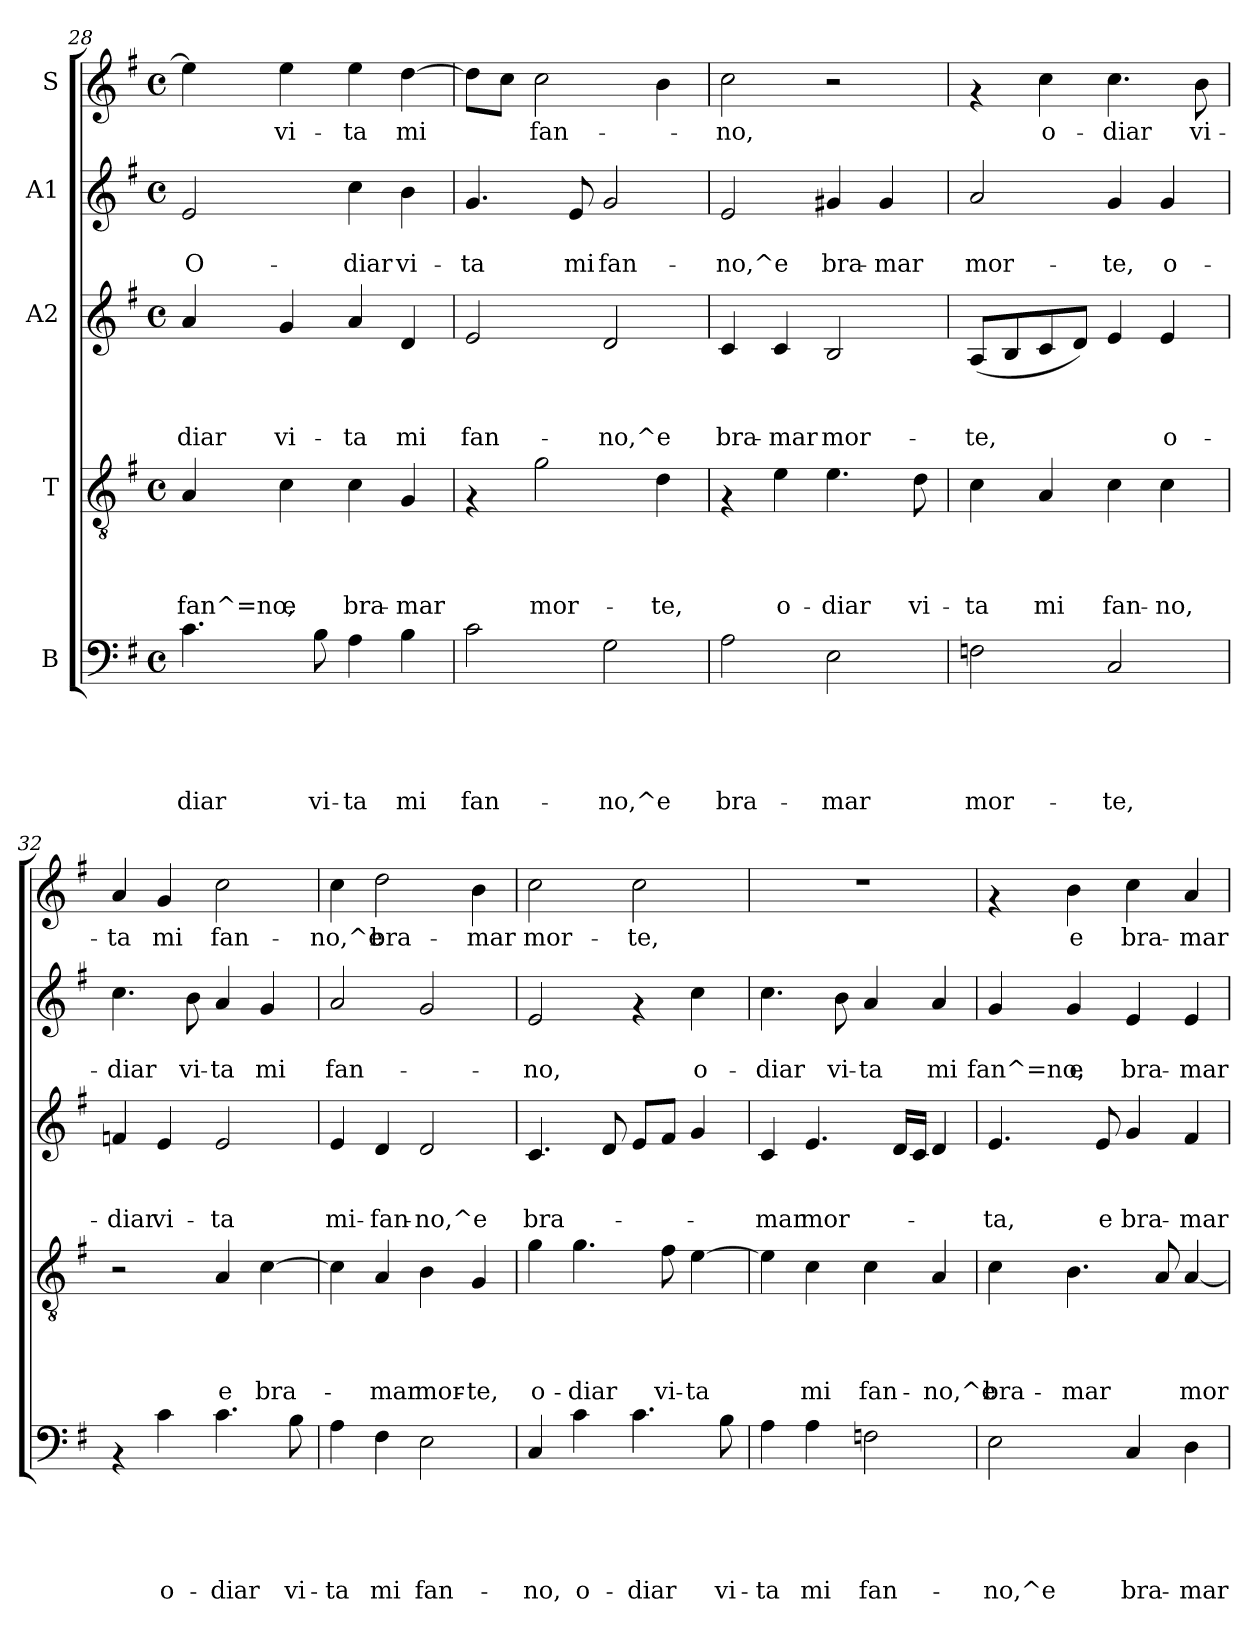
**kern	**text	**text	**text	**text	**text	**kern	**text	**text	**text	**text	**kern	**text	**text	**text	**kern	**text	**text	**kern	**text
*part5	*part5	*part5	*part5	*part5	*part5	*part4	*part4	*part4	*part4	*part4	*part3	*part3	*part3	*part3	*part2	*part2	*part2	*part1	*part1
*staff5	*staff5	*staff5	*staff5	*staff5	*staff5	*staff4	*staff4	*staff4	*staff4	*staff4	*staff3	*staff3	*staff3	*staff3	*staff2	*staff2	*staff2	*staff1	*staff1
*I"B	*	*	*	*	*	*I"T	*	*	*	*	*I"A2	*	*	*	*I"A1	*	*	*I"S	*
*clefF4	*	*	*	*	*	*clefGv2	*	*	*	*	*clefG2	*	*	*	*clefG2	*	*	*clefG2	*
*k[f#]	*	*	*	*	*	*k[f#]	*	*	*	*	*k[f#]	*	*	*	*k[f#]	*	*	*k[f#]	*
*G:	*	*	*	*	*	*G:	*	*	*	*	*G:	*	*	*	*G:	*	*	*G:	*
*M4/4	*	*	*	*	*	*M4/4	*	*	*	*	*M4/4	*	*	*	*M4/4	*	*	*M4/4	*
*met(c)	*	*	*	*	*	*met(c)	*	*	*	*	*met(c)	*	*	*	*met(c)	*	*	*met(c)	*
=28	=28	=28	=28	=28	=28	=28	=28	=28	=28	=28	=28	=28	=28	=28	=28	=28	=28	=28	=28
!	!	!	!	!	!LO:LY:b	!	!	!	!	!LO:LY:b	!	!	!	!LO:LY:b	!	!	!LO:LY:b	!	!
4.c\	.	.	.	.	-diar	4A/	.	.	.	fan^=no,	4a/	.	.	-diar	2e/	.	O-	4ee\]	.
!	!	!	!	!	!	!	!	!	!	!LO:LY:b	!	!	!	!LO:LY:b	!	!	!	!	!LO:LY:b
.	.	.	.	.	.	4c\	.	.	.	e	4g/	.	.	vi-	.	.	.	4ee\	vi-
!	!	!	!	!	!LO:LY:b	!	!	!	!	!	!	!	!	!	!	!	!	!	!
8B\	.	.	.	.	vi-	.	.	.	.	.	.	.	.	.	.	.	.	.	.
!	!	!	!	!	!LO:LY:b	!	!	!	!	!LO:LY:b	!	!	!	!LO:LY:b	!	!	!LO:LY:b	!	!LO:LY:b
4A\	.	.	.	.	-ta	4c\	.	.	.	bra-	4a/	.	.	-ta	4cc\	.	-diar	4ee\	-ta
!	!	!	!	!	!LO:LY:b	!	!	!	!	!LO:LY:b	!	!	!	!LO:LY:b	!	!	!LO:LY:b	!	!LO:LY:b
4B\	.	.	.	.	mi	4G/	.	.	.	-mar	4d/	.	.	mi	4b\	.	vi-	[>4dd\	mi
!!LO:PB:g=z
=29	=29	=29	=29	=29	=29	=29	=29	=29	=29	=29	=29	=29	=29	=29	=29	=29	=29	=29	=29
!	!	!	!	!	!LO:LY:b	!	!	!	!	!	!	!	!	!LO:LY:b	!	!	!LO:LY:b	!	!
2c\	.	.	.	.	fan-	4rF	.	.	.	.	2e/	.	.	fan-	4.g/	.	-ta	8dd\L]	.
.	.	.	.	.	.	.	.	.	.	.	.	.	.	.	.	.	.	8cc\J	.
!	!	!	!	!	!	!	!	!	!	!LO:LY:b	!	!	!	!	!	!	!	!	!LO:LY:b
.	.	.	.	.	.	2g\	.	.	.	mor-	.	.	.	.	.	.	.	2cc\	fan-
!	!	!	!	!	!	!	!	!	!	!	!	!	!	!	!	!	!LO:LY:b	!	!
.	.	.	.	.	.	.	.	.	.	.	.	.	.	.	8e/	.	mi	.	.
!	!	!	!	!	!LO:LY:b	!	!	!	!	!	!	!	!	!LO:LY:b	!	!	!LO:LY:b	!	!
2G\	.	.	.	.	-no,^e	.	.	.	.	.	2d/	.	.	-no,^e	2g/	.	fan-	.	.
!	!	!	!	!	!	!	!	!	!	!LO:LY:b	!	!	!	!	!	!	!	!	!
.	.	.	.	.	.	4d\	.	.	.	-te,	.	.	.	.	.	.	.	4b\	.
=30	=30	=30	=30	=30	=30	=30	=30	=30	=30	=30	=30	=30	=30	=30	=30	=30	=30	=30	=30
!	!	!	!	!	!LO:LY:b	!	!	!	!	!	!	!	!	!LO:LY:b	!	!	!LO:LY:b	!	!LO:LY:b
2A\	.	.	.	.	bra-	4rF	.	.	.	.	4c/	.	.	bra-	2e/	.	-no,^e	2cc\	-no,
!	!	!	!	!	!	!	!	!	!	!LO:LY:b	!	!	!	!LO:LY:b	!	!	!	!	!
.	.	.	.	.	.	4e\	.	.	.	o-	4c/	.	.	-mar	.	.	.	.	.
!	!	!	!	!	!LO:LY:b	!	!	!	!	!LO:LY:b	!	!	!	!LO:LY:b	!	!	!LO:LY:b	!	!
2E\	.	.	.	.	-mar	4.e\	.	.	.	-diar	2B/	.	.	mor-	4g#X/	.	bra-	2r	.
!	!	!	!	!	!	!	!	!	!	!	!	!	!	!	!	!	!LO:LY:b	!	!
.	.	.	.	.	.	.	.	.	.	.	.	.	.	.	4g#/	.	-mar	.	.
!	!	!	!	!	!	!	!	!	!	!LO:LY:b	!	!	!	!	!	!	!	!	!
.	.	.	.	.	.	8d\	.	.	.	vi-	.	.	.	.	.	.	.	.	.
=31	=31	=31	=31	=31	=31	=31	=31	=31	=31	=31	=31	=31	=31	=31	=31	=31	=31	=31	=31
!	!	!	!	!	!LO:LY:b	!	!	!	!	!LO:LY:b	!	!	!	!LO:LY:b	!	!	!LO:LY:b	!	!
2Fn\	.	.	.	.	mor-	4c\	.	.	.	-ta	(>8A/L	.	.	-te,	2a/	.	mor-	4rf	.
.	.	.	.	.	.	.	.	.	.	.	8B/	.	.	.	.	.	.	.	.
!	!	!	!	!	!	!	!	!	!	!LO:LY:b	!	!	!	!	!	!	!	!	!LO:LY:b
.	.	.	.	.	.	4A/	.	.	.	mi	8c/	.	.	.	.	.	.	4cc\	o-
.	.	.	.	.	.	.	.	.	.	.	8d/J)	.	.	.	.	.	.	.	.
!	!	!	!	!	!LO:LY:b	!	!	!	!	!LO:LY:b	!	!	!	!	!	!	!LO:LY:b	!	!LO:LY:b
2C/	.	.	.	.	-te,	4c\	.	.	.	fan-	4e/	.	.	.	4g/	.	-te,	4.cc\	-diar
!	!	!	!	!	!	!	!	!	!	!LO:LY:b	!	!	!	!LO:LY:b	!	!	!LO:LY:b	!	!
.	.	.	.	.	.	4c\	.	.	.	-no,	4e/	.	.	o-	4g/	.	o-	.	.
!	!	!	!	!	!	!	!	!	!	!	!	!	!	!	!	!	!	!	!LO:LY:b
.	.	.	.	.	.	.	.	.	.	.	.	.	.	.	.	.	.	8b\	vi-
=32	=32	=32	=32	=32	=32	=32	=32	=32	=32	=32	=32	=32	=32	=32	=32	=32	=32	=32	=32
!	!	!	!	!	!	!	!	!	!	!	!	!	!	!LO:LY:b	!	!	!LO:LY:b	!	!LO:LY:b
4rAA	.	.	.	.	.	2r	.	.	.	.	4fn/	.	.	-diar	4.cc\	.	-diar	4a/	-ta
!	!	!	!	!	!LO:LY:b	!	!	!	!	!	!	!	!	!LO:LY:b	!	!	!	!	!LO:LY:b
4c\	.	.	.	.	o-	.	.	.	.	.	4e/	.	.	vi-	.	.	.	4g/	mi
!	!	!	!	!	!	!	!	!	!	!	!	!	!	!	!	!	!LO:LY:b	!	!
.	.	.	.	.	.	.	.	.	.	.	.	.	.	.	8b\	.	vi-	.	.
!	!	!	!	!	!LO:LY:b	!	!	!	!	!LO:LY:b	!	!	!	!LO:LY:b	!	!	!LO:LY:b	!	!LO:LY:b
4.c\	.	.	.	.	-diar	4A/	.	.	.	e	2e/	.	.	-ta	4a/	.	-ta	2cc\	fan-
!	!	!	!	!	!	!	!	!	!	!LO:LY:b	!	!	!	!	!	!	!LO:LY:b	!	!
.	.	.	.	.	.	[>4c\	.	.	.	bra-	.	.	.	.	4g/	.	mi	.	.
!	!	!	!	!	!LO:LY:b	!	!	!	!	!	!	!	!	!	!	!	!	!	!
8B\	.	.	.	.	vi-	.	.	.	.	.	.	.	.	.	.	.	.	.	.
=33	=33	=33	=33	=33	=33	=33	=33	=33	=33	=33	=33	=33	=33	=33	=33	=33	=33	=33	=33
!	!	!	!	!	!LO:LY:b	!	!	!	!	!	!	!	!	!LO:LY:b	!	!	!LO:LY:b	!	!LO:LY:b
4A\	.	.	.	.	-ta	4c\]	.	.	.	.	4e/	.	.	mi-	2a/	.	fan-	4cc\	-no,^e
!	!	!	!	!	!LO:LY:b	!	!	!	!	!LO:LY:b	!	!	!	!LO:LY:b	!	!	!	!	!LO:LY:b
4F#\	.	.	.	.	mi	4A/	.	.	.	-mar	4d/	.	.	-fan-	.	.	.	2dd\	bra-
!	!	!	!	!	!LO:LY:b	!	!	!	!	!LO:LY:b	!	!	!	!LO:LY:b	!	!	!	!	!
2E\	.	.	.	.	fan-	4B\	.	.	.	mor-	2d/	.	.	-no,^e	2g/	.	.	.	.
!	!	!	!	!	!	!	!	!	!	!LO:LY:b	!	!	!	!	!	!	!	!	!LO:LY:b
.	.	.	.	.	.	4G/	.	.	.	-te,	.	.	.	.	.	.	.	4b\	-mar
!!LO:LB:g=z
=34	=34	=34	=34	=34	=34	=34	=34	=34	=34	=34	=34	=34	=34	=34	=34	=34	=34	=34	=34
!	!	!	!	!	!LO:LY:b	!	!	!	!	!LO:LY:b	!	!	!	!LO:LY:b	!	!	!LO:LY:b	!	!LO:LY:b
4C/	.	.	.	.	-no,	4g\	.	.	.	o-	4.c/	.	.	bra-	2e/	.	-no,	2cc\	mor-
!	!	!	!	!	!LO:LY:b	!	!	!	!	!LO:LY:b	!	!	!	!	!	!	!	!	!
4c\	.	.	.	.	o-	4.g\	.	.	.	-diar	.	.	.	.	.	.	.	.	.
.	.	.	.	.	.	.	.	.	.	.	8d/	.	.	.	.	.	.	.	.
!	!	!	!	!	!LO:LY:b	!	!	!	!	!	!	!	!	!	!	!	!	!	!LO:LY:b
4.c\	.	.	.	.	-diar	.	.	.	.	.	8e/L	.	.	.	4rf	.	.	2cc\	-te,
!	!	!	!	!	!	!	!	!	!	!LO:LY:b	!	!	!	!	!	!	!	!	!
.	.	.	.	.	.	8f#\	.	.	.	vi-	8f#/J	.	.	.	.	.	.	.	.
!	!	!	!	!	!	!	!	!	!	!LO:LY:b	!	!	!	!	!	!	!LO:LY:b	!	!
.	.	.	.	.	.	[>4e\	.	.	.	-ta	4g/	.	.	.	4cc\	.	o-	.	.
!	!	!	!	!	!LO:LY:b	!	!	!	!	!	!	!	!	!	!	!	!	!	!
8B\	.	.	.	.	vi-	.	.	.	.	.	.	.	.	.	.	.	.	.	.
=35	=35	=35	=35	=35	=35	=35	=35	=35	=35	=35	=35	=35	=35	=35	=35	=35	=35	=35	=35
!	!	!	!	!	!LO:LY:b	!	!	!	!	!	!	!	!	!LO:LY:b	!	!	!LO:LY:b	!	!
4A\	.	.	.	.	-ta	4e\]	.	.	.	.	4c/	.	.	-mar	4.cc\	.	-diar	1r	.
!	!	!	!	!	!LO:LY:b	!	!	!	!	!LO:LY:b	!	!	!	!LO:LY:b	!	!	!	!	!
4A\	.	.	.	.	mi	4c\	.	.	.	mi	4.e/	.	.	mor-	.	.	.	.	.
!	!	!	!	!	!	!	!	!	!	!	!	!	!	!	!	!	!LO:LY:b	!	!
.	.	.	.	.	.	.	.	.	.	.	.	.	.	.	8b\	.	vi-	.	.
!	!	!	!	!	!LO:LY:b	!	!	!	!	!LO:LY:b	!	!	!	!	!	!	!LO:LY:b	!	!
2Fn\	.	.	.	.	fan-	4c\	.	.	.	fan-	.	.	.	.	4a/	.	-ta	.	.
.	.	.	.	.	.	.	.	.	.	.	16d/LL	.	.	.	.	.	.	.	.
.	.	.	.	.	.	.	.	.	.	.	16c/JJ	.	.	.	.	.	.	.	.
!	!	!	!	!	!	!	!	!	!	!LO:LY:b	!	!	!	!	!	!	!LO:LY:b	!	!
.	.	.	.	.	.	4A/	.	.	.	-no,^e	4d/	.	.	.	4a/	.	mi	.	.
=36	=36	=36	=36	=36	=36	=36	=36	=36	=36	=36	=36	=36	=36	=36	=36	=36	=36	=36	=36
!	!	!	!	!	!LO:LY:b	!	!	!	!	!LO:LY:b	!	!	!	!LO:LY:b	!	!	!LO:LY:b	!	!
2E\	.	.	.	.	-no,^e	4c\	.	.	.	bra-	4.e/	.	.	-ta,	4g/	.	fan^=no,	4rf	.
!	!	!	!	!	!	!	!	!	!	!LO:LY:b	!	!	!	!	!	!	!LO:LY:b	!	!LO:LY:b
.	.	.	.	.	.	4.B\	.	.	.	-mar	.	.	.	.	4g/	.	e	4b\	e
!	!	!	!	!	!	!	!	!	!	!	!	!	!	!LO:LY:b	!	!	!	!	!
.	.	.	.	.	.	.	.	.	.	.	8e/	.	.	e	.	.	.	.	.
!	!	!	!	!	!LO:LY:b	!	!	!	!	!	!	!	!	!LO:LY:b	!	!	!LO:LY:b	!	!LO:LY:b
4C/	.	.	.	.	bra-	.	.	.	.	.	4g/	.	.	bra-	4e/	.	bra-	4cc\	bra-
.	.	.	.	.	.	8A/	.	.	.	.	.	.	.	.	.	.	.	.	.
!	!	!	!	!	!LO:LY:b	!	!	!	!	!LO:LY:b	!	!	!	!LO:LY:b	!	!	!LO:LY:b	!	!LO:LY:b
4D\	.	.	.	.	-mar	[<4A/	.	.	.	mor-	4f#/	.	.	-mar	4e/	.	-mar	4a/	-mar
=	=	=	=	=	=	=	=	=	=	=	=	=	=	=	=	=	=	=	=
*-	*-	*-	*-	*-	*-	*-	*-	*-	*-	*-	*-	*-	*-	*-	*-	*-	*-	*-	*-
